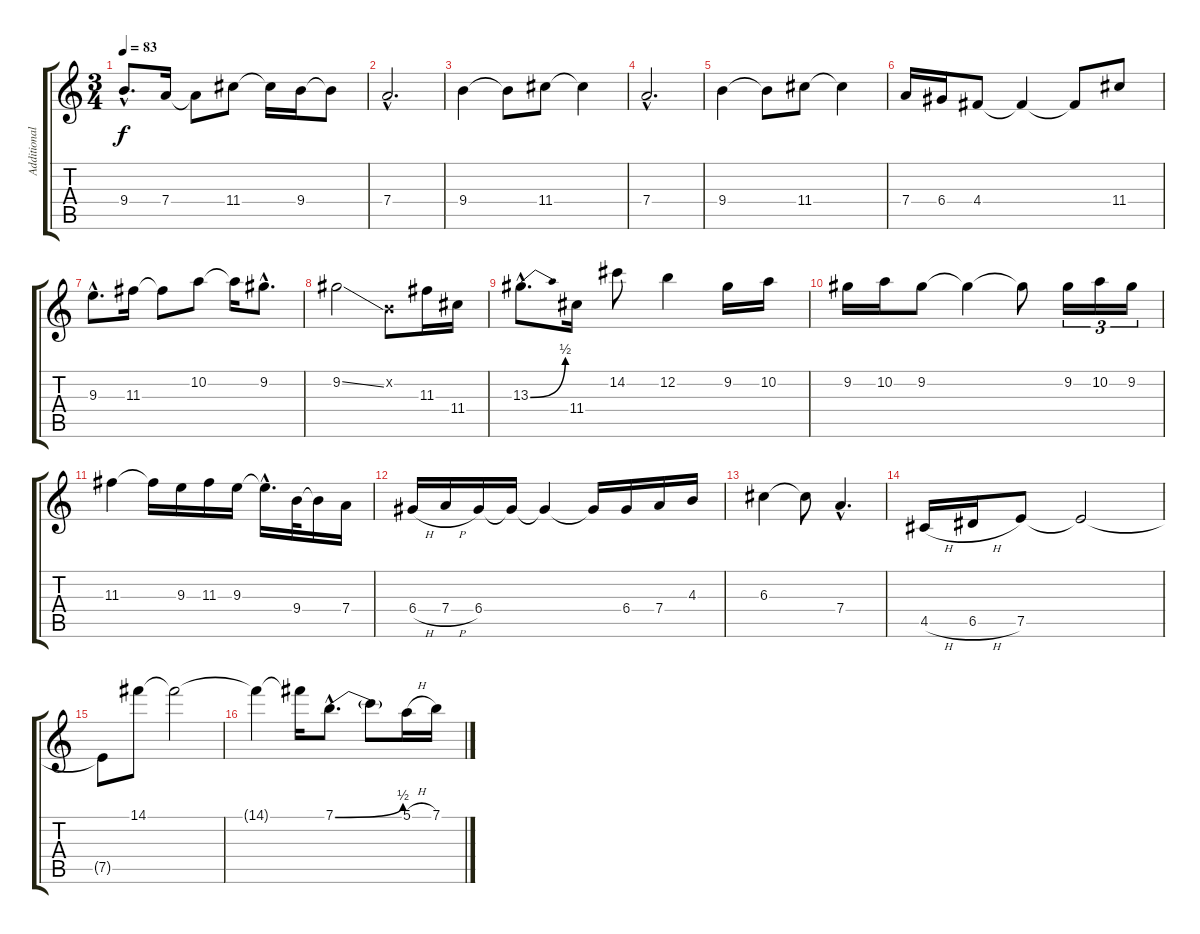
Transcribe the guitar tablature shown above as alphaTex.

\track ("Additional/Solo Guitar" "Additional") {instrument distortionguitar}
\staff {score tabs}
\tuning (E4 B3 G3 D3 A2 E2) {hide}
\ts (3 4)
\tempo 83
\clef g2
\ks c
9.4{hac}.8{d dy f} 7.4.16 7.4{t}.8 11.4.8 11.4{t}.16 9.4.16 9.4{t}.8 |
7.4{hac}.2{d} |
9.4.4 9.4{t}.8 11.4.8 11.4{t}.4 |
7.4{hac}.2{d} |
9.4.4 9.4{t}.8 11.4.8 11.4{t}.4 |
7.4.16 6.4.16 4.4.8 4.4{t}.4 4.4{t}.8 11.4.8 |
9.3{hac}.8{d instrument overdrivenguitar} 11.3.16 11.3{t}.8 10.2.8 10.2{t}.16 9.2{hac}.8{d} |
9.2{ss}.2 0.2{x}.8 11.3.16 11.4.16 |
13.3{be (bend 0 0 60 2) hac}.8{d} 11.4.16 14.2.8 12.2.4 9.2.16 10.2.16 |
9.2.16 10.2.16 9.2.8 9.2{t}.4 9.2{t}.8 9.2.16{tu (3 2)} 10.2.16{tu (3 2)} 9.2.16{tu (3 2)} |
11.3.4 11.3{t}.16 9.3.16 11.3.16 9.3.16 9.3{hac t}.16{d} 9.4.32 9.4{t}.16 7.4.16 |
6.4{h}.16 7.4{h}.16 6.4.16 6.4{t}.16 6.4{t}.4 6.4{t}.16 6.4.16 7.4.16 4.3.16 |
6.3.4 6.3{t}.8 7.4{hac}.4{d} |
4.5{h}.16 6.5{h}.16 7.5.8 7.5{t}.2 |
7.5{t}.8 14.1.8 14.1{t}.2 |
14.1{t}.4 14.1{t}.16 7.1{be (bend 0 0 60 2) hac}.8{d} 7.1{t}.8 5.1{h}.16 7.1{ss}.16
